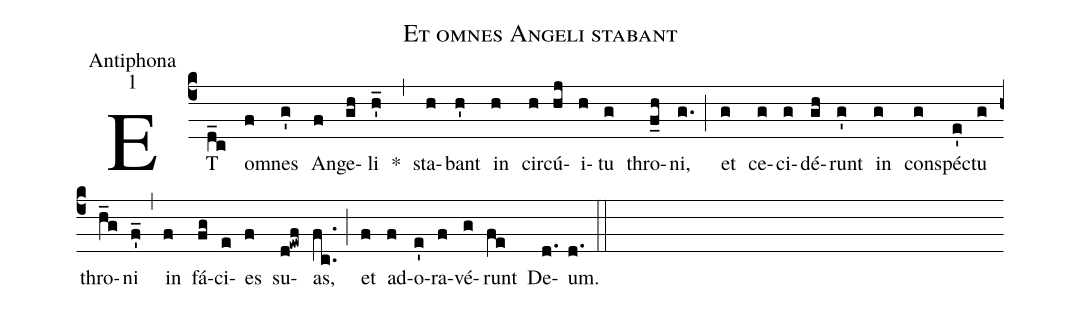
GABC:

name:Et omnes Angeli stabant;
office-part:Antiphona;
mode:1;
%%
(c4) ET(d_c) o(f)mnes(g') An(f)ge(gh)li(h'_) *(,) sta(h)bant(h') in(h) cir(h)cú(hj)i(h)tu(g) thro(f_h)ni,(g.) (;) et(g) ce(g)ci(g)dé(gh)runt(g') in(g) con(g)spé(e')ctu(g) thro(h_g)ni(f'_) (,) in(f) fá(fg)ci(e)es(f) su(d!ewf)as,(fc..) (;) et(f) ad(f)o(e')ra(f)vé(g)runt(fe) De(d.)um.(d.) (::)
